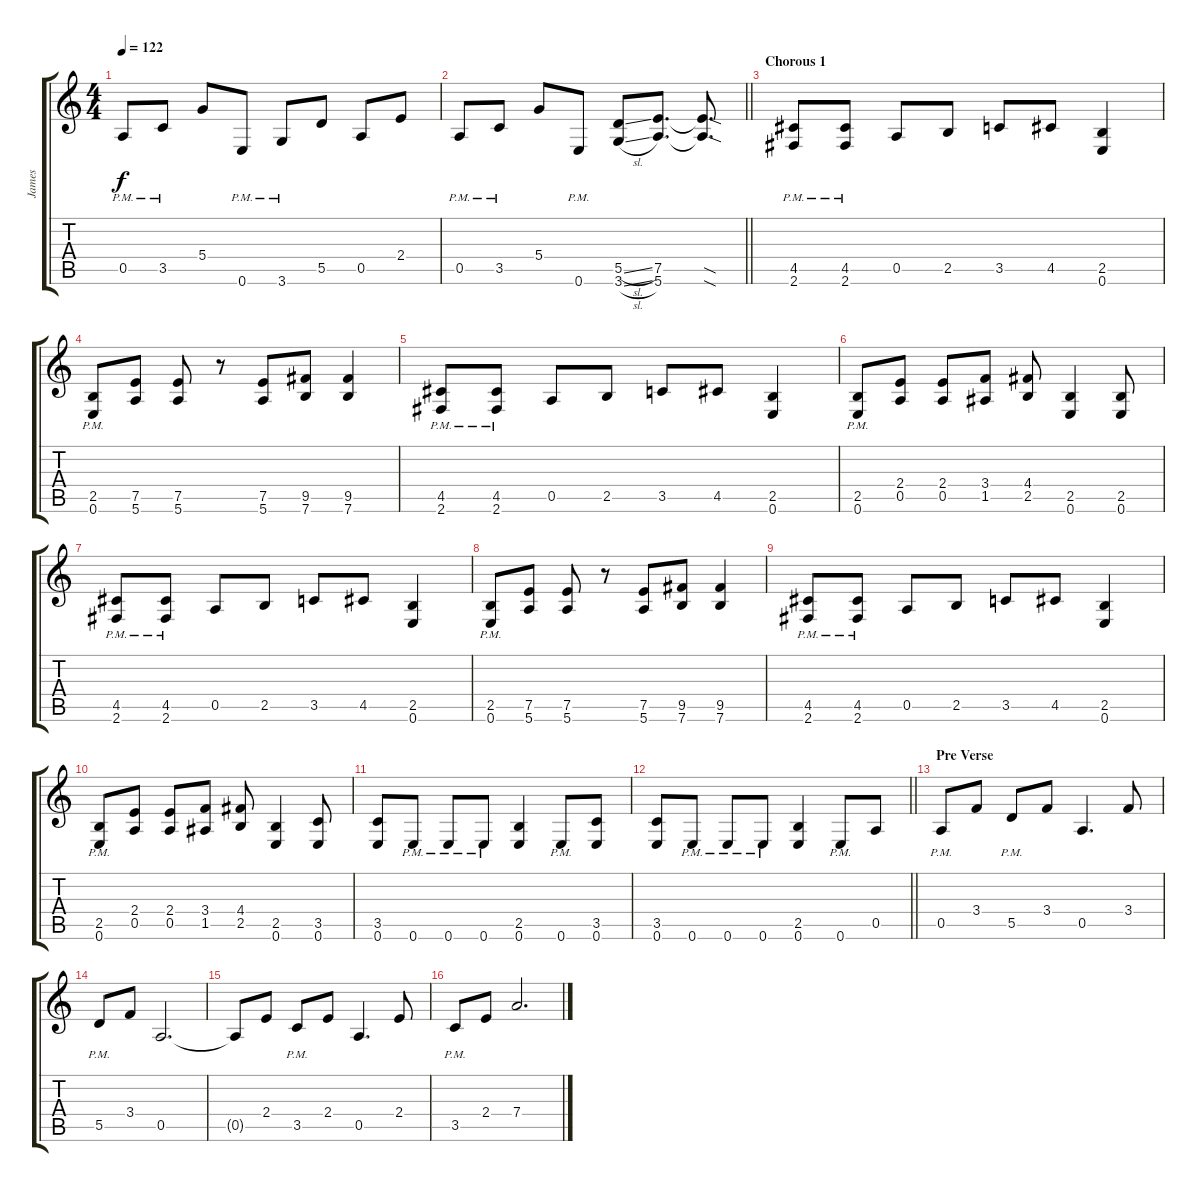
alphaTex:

\track ("James" "James") {instrument distortionguitar}
\staff {score tabs}
\tuning (E4 B3 G3 D3 A2 E2) {hide}
\ts (4 4)
\tempo 122
\clef g2
\ks c
0.5{pm}.8{dy f volume 8 balance 5} 3.5{pm}.8 5.4.8 0.6{pm}.8 3.6{pm}.8 5.5.8 0.5.8 2.4.8 |
\barLineRight lightlight
0.5{pm}.8 3.5{pm}.8 5.4.8 0.6{pm}.8 (5.5{sl} 3.6{sl}).8 (7.5 5.6).8{d} (7.5{sod t} 5.6{sod t}).8{d} |
\section ("" "Chorous 1")
(4.5{pm} 2.6{pm}).8{volume 6 balance 1} (4.5{pm} 2.6{pm}).8 0.5.8 2.5.8 3.5.8 4.5.8 (2.5 0.6).4 |
(2.5{pm} 0.6{pm}).8 (7.5 5.6).8 (7.5 5.6).8 r.8 (7.5 5.6).8 (9.5 7.6).8 (9.5 7.6).4 |
(4.5{pm} 2.6{pm}).8 (4.5{pm} 2.6{pm}).8 0.5.8 2.5.8 3.5.8 4.5.8 (2.5 0.6).4 |
(2.5{pm} 0.6{pm}).8 (2.4 0.5).8 (2.4 0.5).8 (3.4 1.5).8 (4.4 2.5).8 (2.5 0.6).4 (2.5 0.6).8 |
(4.5{pm} 2.6{pm}).8 (4.5{pm} 2.6{pm}).8 0.5.8 2.5.8 3.5.8 4.5.8 (2.5 0.6).4 |
(2.5{pm} 0.6{pm}).8 (7.5 5.6).8 (7.5 5.6).8 r.8 (7.5 5.6).8 (9.5 7.6).8 (9.5 7.6).4 |
(4.5{pm} 2.6{pm}).8 (4.5{pm} 2.6{pm}).8 0.5.8 2.5.8 3.5.8 4.5.8 (2.5 0.6).4 |
(2.5{pm} 0.6{pm}).8 (2.4 0.5).8 (2.4 0.5).8 (3.4 1.5).8 (4.4 2.5).8 (2.5 0.6).4 (3.5 0.6).8 |
(3.5 0.6).8 0.6{pm}.8 0.6{pm}.8 0.6{pm}.8 (2.5 0.6).4 0.6{pm}.8 (3.5 0.6).8 |
\barLineRight lightlight
(3.5 0.6).8 0.6{pm}.8 0.6{pm}.8 0.6{pm}.8 (2.5 0.6).4 0.6{pm}.8 0.5.8 |
\section ("" "Pre Verse ")
0.5{pm}.8 3.4.8 5.5{pm}.8 3.4.8 0.5.4{d} 3.4.8 |
5.5{pm}.8 3.4.8 0.5.2{d} |
0.5{t}.8 2.4.8 3.5{pm}.8 2.4.8 0.5.4{d} 2.4.8 |
3.5{pm}.8 2.4.8 7.4.2{d}
